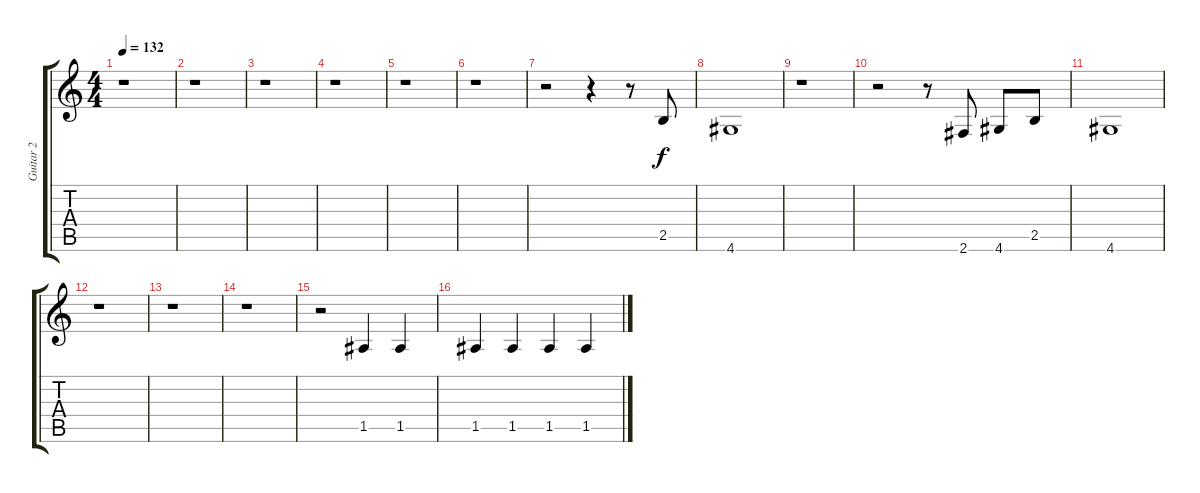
\track ("Guitar 2" "Guitar 2") {instrument electricguitarclean}
\staff {score tabs}
\tuning (E4 B3 G3 D3 A2 E2) {hide}
\ts (4 4)
\tempo 132
\clef g2
\ks c
r.1{dy f} |
r.1 |
r.1 |
r.1 |
r.1 |
r.1 |
r.2 r.4 r.8 2.5.8 |
4.6.1 |
r.1 |
r.2 r.8 2.6.8 4.6.8 2.5.8 |
4.6.1 |
r.1 |
r.1 |
r.1 |
r.2 1.5.4 1.5.4 |
1.5.4 1.5.4 1.5.4 1.5.4
